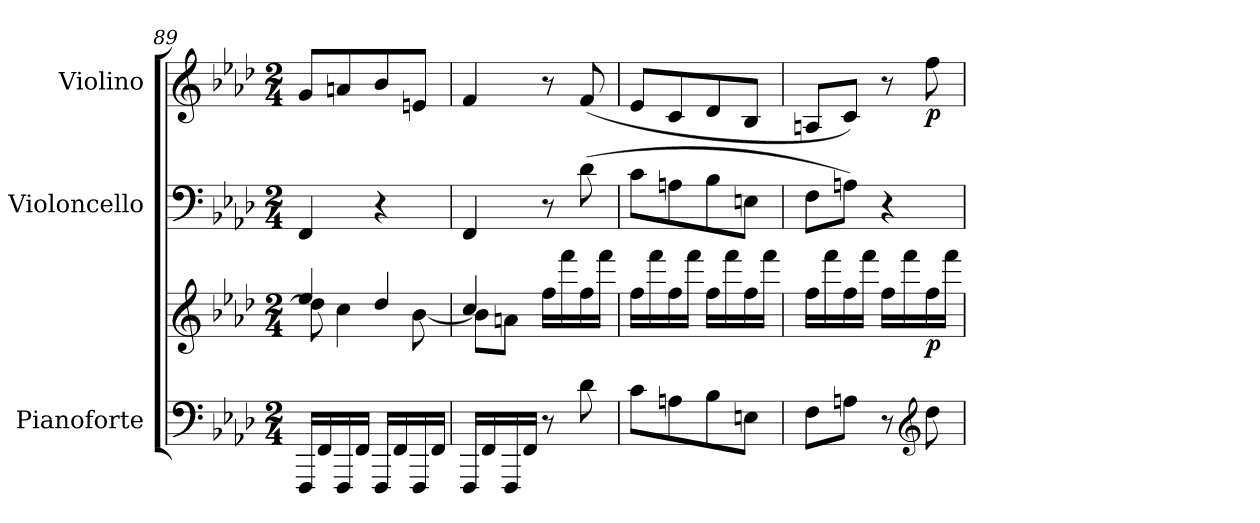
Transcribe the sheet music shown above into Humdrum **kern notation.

**kern	**kern	**dynam	**kern	**kern	**dynam
*part3	*part3	*part3	*part2	*part1	*part1
*staff4	*staff3	*staff3/4	*staff2	*staff1	*staff1
*I"Pianoforte	*	*	*I"Violoncello	*I"Violino	*
*I'Pno	*	*	*	*	*
*clefF4	*clefG2	*	*clefF4	*clefG2	*
*k[b-e-a-d-]	*k[b-e-a-d-]	*	*k[b-e-a-d-]	*k[b-e-a-d-]	*
*A-:	*A-:	*	*A-:	*A-:	*
*M2/4	*M2/4	*	*M2/4	*M2/4	*
=89	=89	=89	=89	=89	=89
*	*^	*	*	*	*
16FFF/LL	4ee-/	8dd-\]	.	4FF/	8g/L	.
16FF/	.	.	.	.	.	.
16FFF/	.	4cc\	.	.	8an/	.
16FF/JJ	.	.	.	.	.	.
16FFF/LL	4dd-/	.	.	4r	8b-/	.
16FF/	.	.	.	.	.	.
16FFF/	.	[8b-\	.	.	8en/J	.
16FF/JJ	.	.	.	.	.	.
=90	=90	=90	=90	=90	=90	=90
16FFF/LL	4cc/	8b-\L]	.	4FF/	4f/	.
16FF/	.	.	.	.	.	.
16FFF/	.	8an\J	.	.	.	.
16FF/JJ	.	.	.	.	.	.
8r	16ff\LL	4ryy	.	8r	8r	.
.	16fff\	.	.	.	.	.
8d-\	16ff\	.	.	(>8d-\	(>8f/	.
.	16fff\JJ	.	.	.	.	.
*	*v	*v	*	*	*	*
=91	=91	=91	=91	=91	=91
8c\L	16ff\LL	.	8c\L	8e-/L	.
.	16fff\	.	.	.	.
8An\	16ff\	.	8An\	8c/	.
.	16fff\JJ	.	.	.	.
8B-\	16ff\LL	.	8B-\	8d-/	.
.	16fff\	.	.	.	.
8En\J	16ff\	.	8En\J	8B-/J	.
.	16fff\JJ	.	.	.	.
!!LO:PB:g=z
=92	=92	=92	=92	=92	=92
8F\L	16ff\LL	.	8F\L	8An/L	.
.	16fff\	.	.	.	.
8An\J	16ff\	.	8An\J)	8c/J)	.
.	16fff\JJ	.	.	.	.
8r	16ff\LL	.	4r	8r	.
.	16fff\	.	.	.	.
*clefG2	*	*	*	*	*
!	!	!LO:DY:b	!	!	!LO:DY:b
8dd-\	16ff\	p	.	8ff\	p
.	16fff\JJ	.	.	.	.
=	=	=	=	=	=
*-	*-	*-	*-	*-	*-
